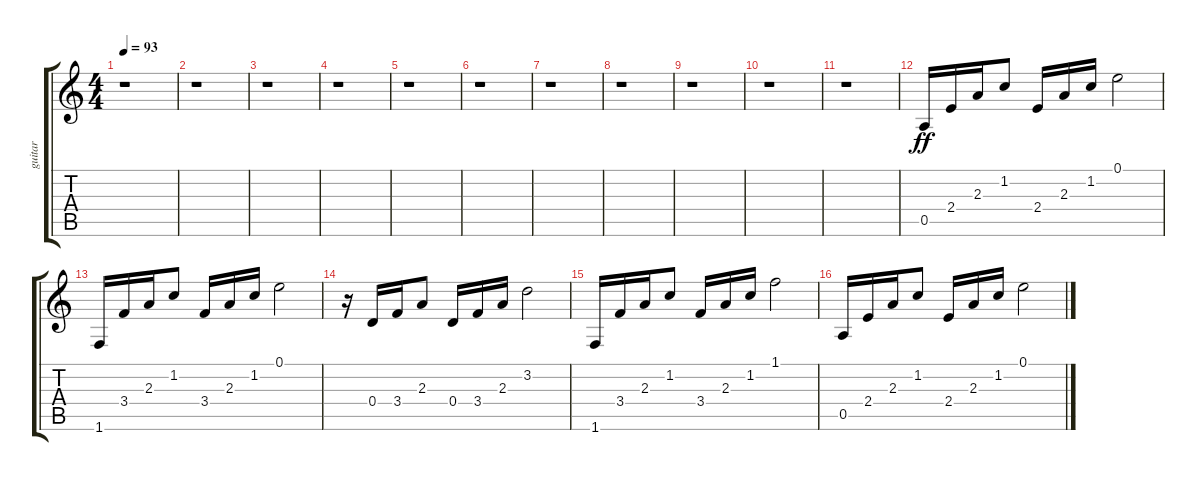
\track ("guitar" "guitar") {instrument acousticguitarsteel}
\staff {score tabs}
\tuning (E4 B3 G3 D3 A2 E2) {hide}
\ts (4 4)
\tempo 93
\clef g2
\ks c
r.1{dy ff} |
r.1 |
r.1 |
r.1 |
r.1 |
r.1 |
r.1 |
r.1 |
r.1 |
r.1 |
r.1 |
0.5.16 2.4.16 2.3.16 1.2.8 2.4.16 2.3.16 1.2.16 0.1.2 |
1.6.16 3.4.16 2.3.16 1.2.8 3.4.16 2.3.16 1.2.16 0.1.2 |
r.16 0.4.16 3.4.16 2.3.8 0.4.16 3.4.16 2.3.16 3.2.2 |
1.6.16 3.4.16 2.3.16 1.2.8 3.4.16 2.3.16 1.2.16 1.1.2 |
0.5.16 2.4.16 2.3.16 1.2.8 2.4.16 2.3.16 1.2.16 0.1.2
